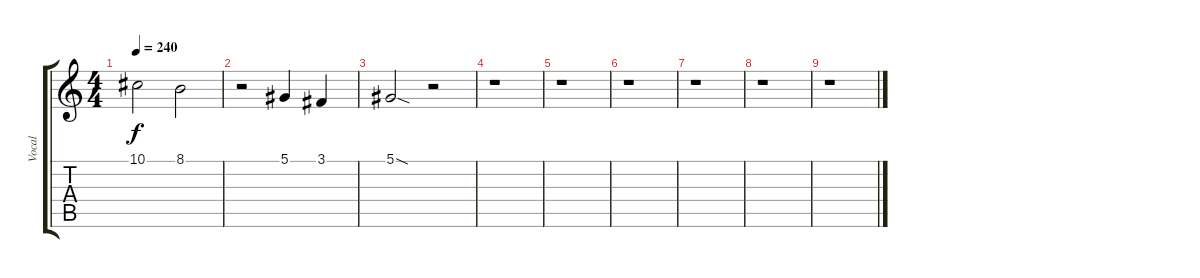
\track ("Vocal" "Vocal") {instrument altosax}
\staff {score tabs}
\tuning (Eb4 Bb3 Gb3 Db3 Ab2 Eb2) {hide}
\ts (4 4)
\tempo 240
\clef g2
\ks c
10.1.2{dy f} 8.1.2 |
r.2 5.1.4 3.1.4 |
5.1{sod}.2 r.2 |
r.1 |
r.1 |
r.1 |
r.1 |
r.1 |
r.1
